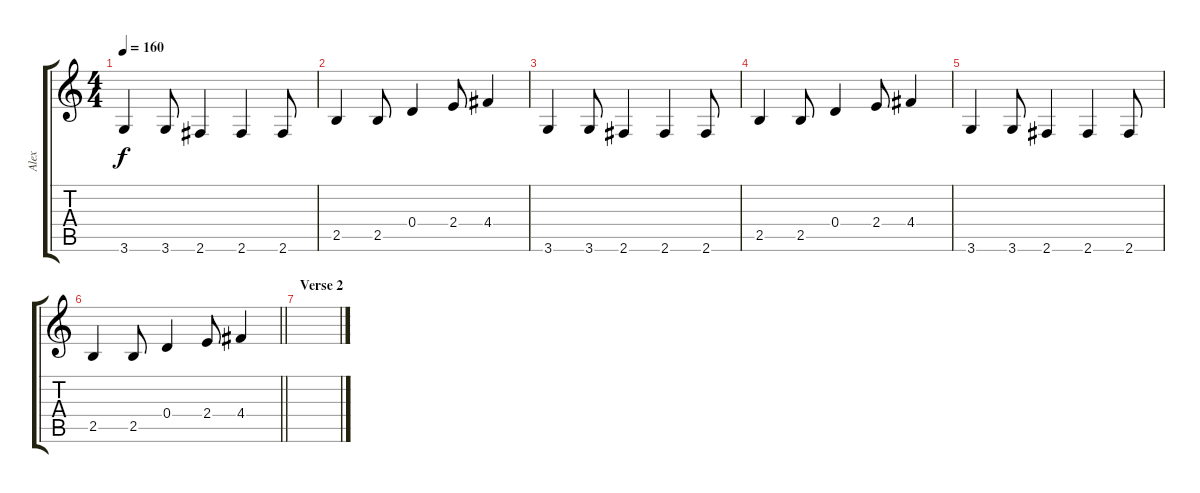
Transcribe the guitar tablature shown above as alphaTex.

\track ("Alex" "Alex") {instrument electricguitarclean}
\staff {score tabs}
\tuning (E4 B3 G3 D3 A2 E2) {hide}
\ts (4 4)
\tempo 160
\clef g2
\ks c
3.6.4{dy f} 3.6.8 2.6.4 2.6.4 2.6.8 |
2.5.4 2.5.8 0.4.4 2.4.8 4.4.4 |
3.6.4 3.6.8 2.6.4 2.6.4 2.6.8 |
2.5.4 2.5.8 0.4.4 2.4.8 4.4.4 |
3.6.4 3.6.8 2.6.4 2.6.4 2.6.8 |
\barLineRight lightlight
2.5.4 2.5.8 0.4.4 2.4.8 4.4.4 |
\section ("" "Verse 2")
